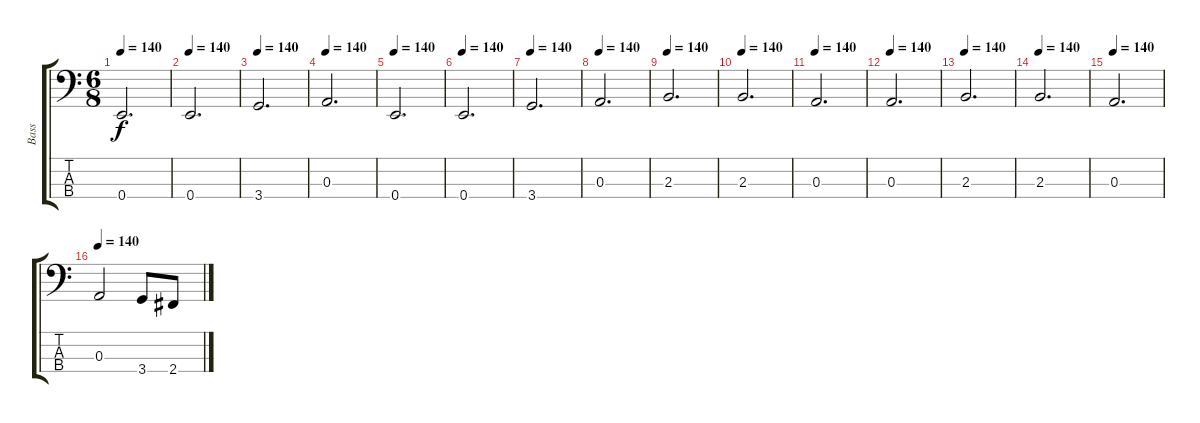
\track ("Bass" "Bass") {instrument electricbasspick}
\staff {score tabs}
\tuning (G2 D2 A1 E1) {hide}
\ts (6 8)
\tempo 140
\clef f4
\ks c
0.4.2{d dy f} |
\tempo 140
0.4.2{d} |
\tempo 140
3.4.2{d} |
\tempo 140
0.3.2{d} |
\tempo 140
0.4.2{d} |
\tempo 140
0.4.2{d} |
\tempo 140
3.4.2{d} |
\tempo 140
0.3.2{d} |
\tempo 140
2.3.2{d} |
\tempo 140
2.3.2{d} |
\tempo 140
0.3.2{d} |
\tempo 140
0.3.2{d} |
\tempo 140
2.3.2{d} |
\tempo 140
2.3.2{d} |
\tempo 140
0.3.2{d} |
\tempo 140
0.3.2 3.4.8 2.4.8
